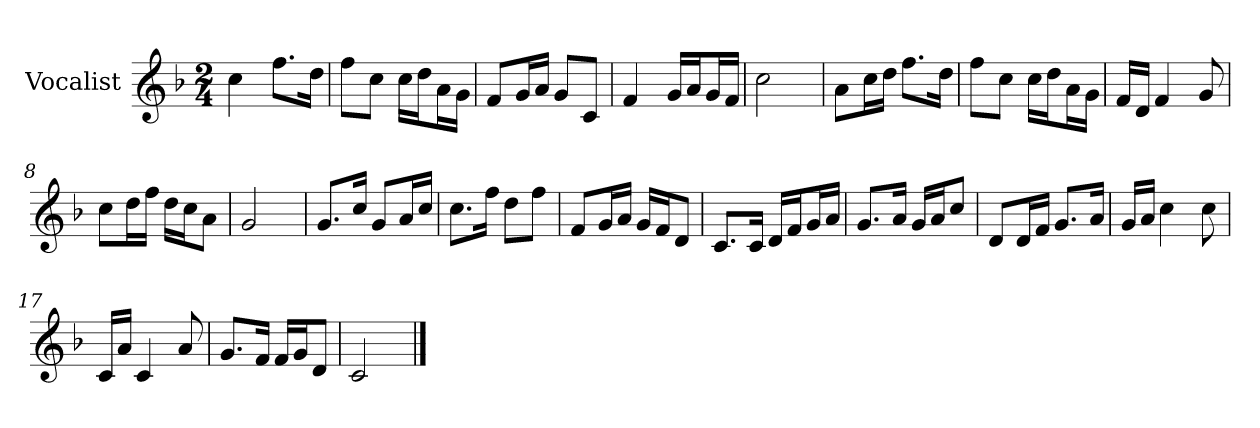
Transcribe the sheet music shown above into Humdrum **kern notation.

**kern
*part1
*staff1
*I"Vocalist
*k[b-]
*F:
*M2/4
=
4cc
8.ffL
16ddJk
=1
8ffL
8ccJ
16ccLL
16ddJ
16aL
16gJJ
=2
8fL
16gL
16aJJ
8gL
8cJ
=3
4f
16gLL
16aJ
16gL
16fJJ
=4
2cc
=5
8aL
16ccL
16ddJJ
8.ffL
16ddJk
=6
8ffL
8ccJ
16ccLL
16ddJ
16aL
16gJJ
=7
16fLL
16dJJ
4f
8g
=8
8ccL
16ddL
16ffJJ
16ddLL
16ccJ
8aJ
=9
2g
=10
8.gL
16ccJk
8gL
16aL
16ccJJ
=11
8.ccL
16ffJk
8ddL
8ffJ
=12
8fL
16gL
16aJJ
16gLL
16fJ
8dJ
=13
8.cL
16cJk
16dLL
16fJ
16gL
16aJJ
=14
8.gL
16aJk
16gLL
16aJ
8ccJ
=15
8dL
16dL
16fJJ
8.gL
16aJk
=16
16gLL
16aJJ
4cc
8cc
=17
16cLL
16aJJ
4c
8a
=18
8.gL
16fJk
16fLL
16gJ
8dJ
=19
2c
==
*-
